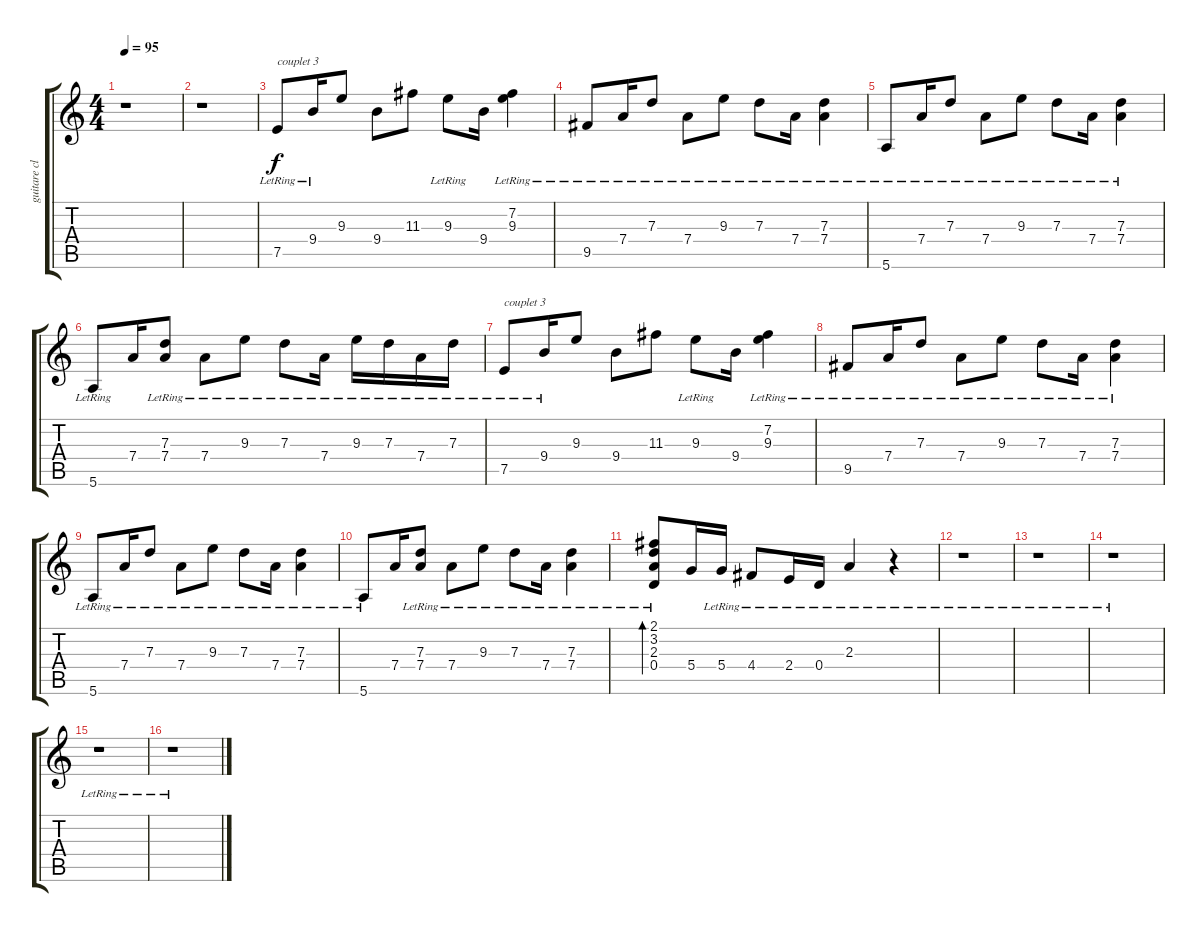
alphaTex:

\track ("guitare classique 2" "guitare cl") {instrument acousticguitarnylon}
\staff {score tabs}
\tuning (E4 B3 G3 D3 A2 E2) {hide}
\ts (4 4)
\tempo 95
\clef g2
\ks c
r.1{dy f} |
r.1 |
7.5{lr}.8{txt "couplet 3"} 9.4{lr}.16 9.3.8 9.4.8 11.3.8 9.3{lr}.8 9.4.16 (7.2{lr} 9.3).4 |
9.5{lr}.8 7.4{lr}.16 7.3{lr}.8 7.4{lr}.8 9.3{lr}.8 7.3{lr}.8 7.4{lr}.16 (7.3 7.4{lr}).4 |
5.6{lr}.8 7.4{lr}.16 7.3{lr}.8 7.4{lr}.8 9.3{lr}.8 7.3{lr}.8 7.4{lr}.16 (7.3{lr} 7.4{lr}).4 |
5.6{lr}.8 7.4.16 (7.3{lr} 7.4{lr}).8 7.4{lr}.8 9.3{lr}.8 7.3{lr}.8 7.4{lr}.16 9.3{lr}.16 7.3{lr}.16 7.4{lr}.16 7.3{lr}.16 |
7.5{lr}.8{txt "couplet 3"} 9.4{lr}.16 9.3.8 9.4.8 11.3.8 9.3{lr}.8 9.4.16 (7.2{lr} 9.3).4 |
9.5{lr}.8 7.4{lr}.16 7.3{lr}.8 7.4{lr}.8 9.3{lr}.8 7.3{lr}.8 7.4{lr}.16 (7.3 7.4{lr}).4 |
5.6{lr}.8 7.4{lr}.16 7.3{lr}.8 7.4{lr}.8 9.3{lr}.8 7.3{lr}.8 7.4{lr}.16 (7.3{lr} 7.4{lr}).4 |
5.6{lr}.8 7.4.16 (7.3{lr} 7.4{lr}).8 7.4{lr}.8 9.3{lr}.8 7.3{lr}.8 7.4{lr}.16 (7.3{lr} 7.4).4 |
(2.1{lr} 3.2{lr} 2.3{lr} 0.4{lr}).8{bd 60} 5.4.16 5.4{lr}.16 4.4{lr}.8 2.4{lr}.16 0.4{lr}.16 2.3{lr}.4 r.4 |
r.1 |
r.1 |
r.1 |
r.1 |
r.1
